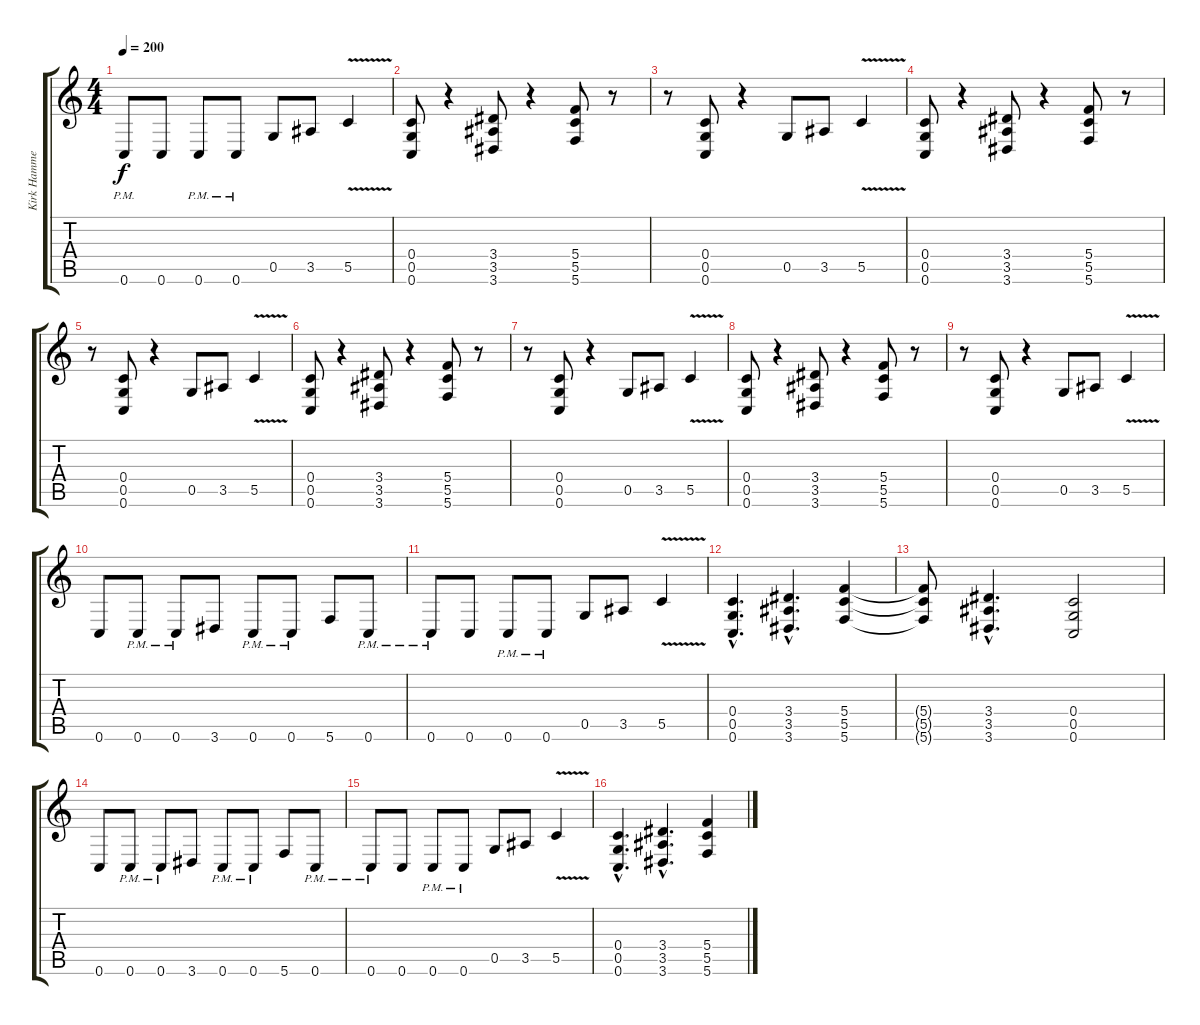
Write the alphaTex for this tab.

\track ("Kirk Hammet" "Kirk Hamme") {instrument distortionguitar}
\staff {score tabs}
\tuning (D4 A3 F3 C3 G2 C2) {hide}
\ts (4 4)
\tempo 200
\clef g2
\ks c
0.6{pm}.8{dy f} 0.6.8 0.6{pm}.8 0.6{pm}.8 0.5.8 3.5.8 5.5{v}.4 |
(0.4 0.5 0.6).8 r.4 (3.4 3.5 3.6).8 r.4 (5.4 5.5 5.6).8 r.8 |
r.8 (0.4 0.5 0.6).8 r.4 0.5.8 3.5.8 5.5{v}.4 |
(0.4 0.5 0.6).8 r.4 (3.4 3.5 3.6).8 r.4 (5.4 5.5 5.6).8 r.8 |
r.8 (0.4 0.5 0.6).8 r.4 0.5.8 3.5.8 5.5{v}.4 |
(0.4 0.5 0.6).8 r.4 (3.4 3.5 3.6).8 r.4 (5.4 5.5 5.6).8 r.8 |
r.8 (0.4 0.5 0.6).8 r.4 0.5.8 3.5.8 5.5{v}.4 |
(0.4 0.5 0.6).8 r.4 (3.4 3.5 3.6).8 r.4 (5.4 5.5 5.6).8 r.8 |
r.8 (0.4 0.5 0.6).8 r.4 0.5.8 3.5.8 5.5{v}.4 |
0.6.8 0.6{pm}.8 0.6{pm}.8 3.6.8 0.6{pm}.8 0.6{pm}.8 5.6.8 0.6{pm}.8 |
0.6{pm}.8 0.6.8 0.6{pm}.8 0.6{pm}.8 0.5.8 3.5.8 5.5{v}.4 |
(0.4{hac} 0.5{hac} 0.6{hac}).4{d} (3.4{hac} 3.5{hac} 3.6{hac}).4{d} (5.4 5.5 5.6).4 |
(5.4{t} 5.5{t} 5.6{t}).8 (3.4{hac} 3.5{hac} 3.6{hac}).4{d} (0.4 0.5 0.6).2 |
0.6.8 0.6{pm}.8 0.6{pm}.8 3.6.8 0.6{pm}.8 0.6{pm}.8 5.6.8 0.6{pm}.8 |
0.6{pm}.8 0.6.8 0.6{pm}.8 0.6{pm}.8 0.5.8 3.5.8 5.5{v}.4 |
(0.4{hac} 0.5{hac} 0.6{hac}).4{d} (3.4{hac} 3.5{hac} 3.6{hac}).4{d} (5.4 5.5 5.6).4
